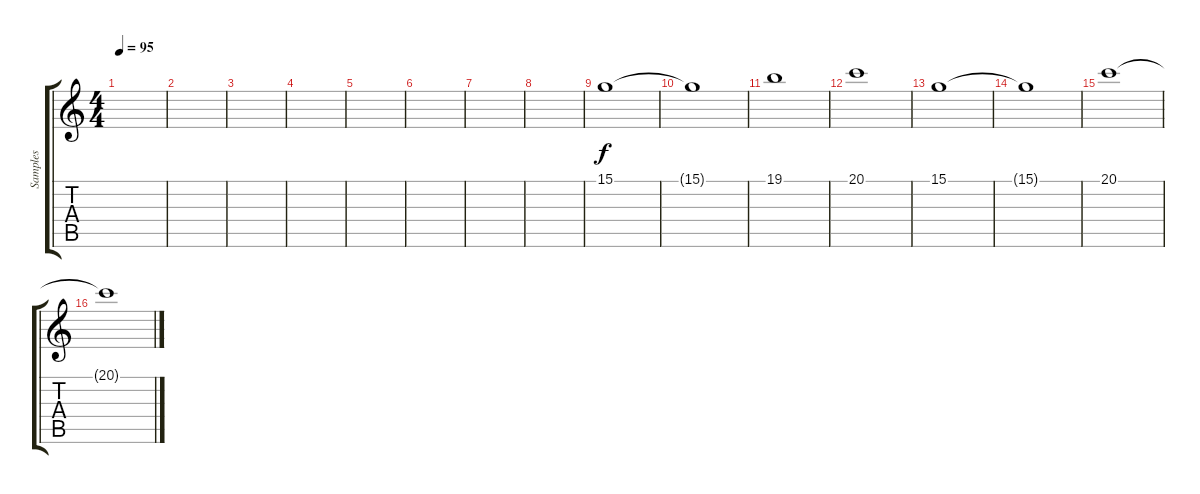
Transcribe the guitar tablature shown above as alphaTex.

\track ("Samples" "Samples") {instrument pad2warm}
\staff {score tabs}
\tuning (E4 B3 G3 D3 A2 D2) {hide}
\ts (4 4)
\tempo 95
\clef g2
\ks c
|
|
|
|
|
|
|
|
15.1.1 |
15.1{t}.1 |
19.1.1 |
20.1.1 |
15.1.1 |
15.1{t}.1 |
20.1.1 |
20.1{t}.1
